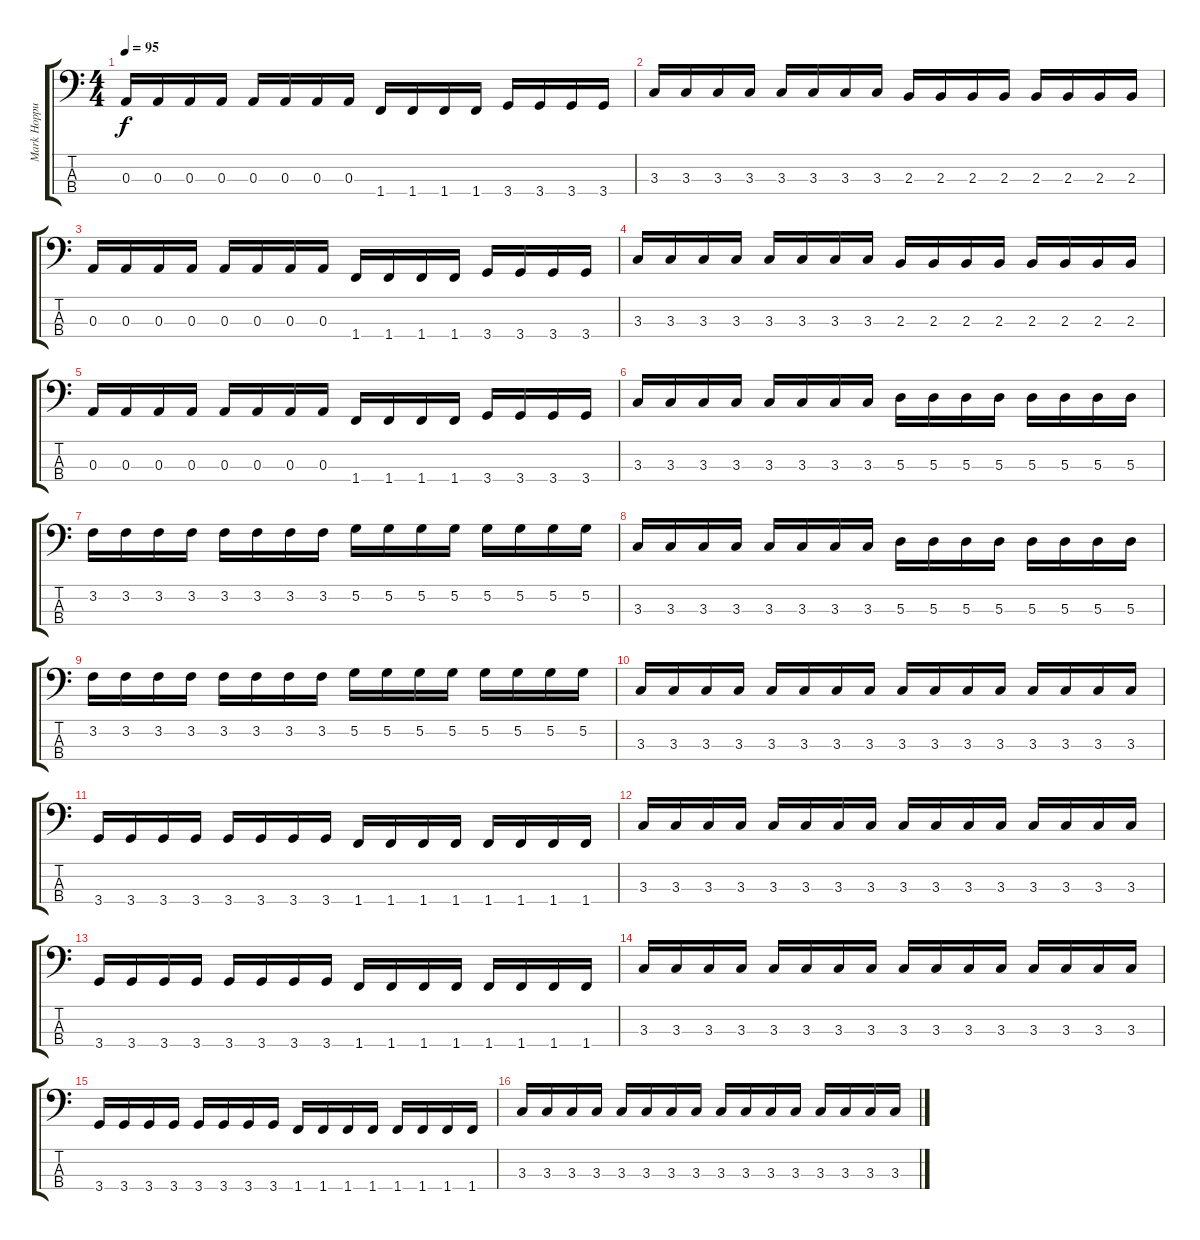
\track ("Mark Hoppus" "Mark Hoppu") {instrument electricbassfinger}
\staff {score tabs}
\tuning (G2 D2 A1 E1) {hide}
\ts (4 4)
\tempo 95
\clef f4
\ks c
0.3.16{dy f} 0.3.16 0.3.16 0.3.16 0.3.16 0.3.16 0.3.16 0.3.16 1.4.16 1.4.16 1.4.16 1.4.16 3.4.16 3.4.16 3.4.16 3.4.16 |
3.3.16 3.3.16 3.3.16 3.3.16 3.3.16 3.3.16 3.3.16 3.3.16 2.3.16 2.3.16 2.3.16 2.3.16 2.3.16 2.3.16 2.3.16 2.3.16 |
0.3.16 0.3.16 0.3.16 0.3.16 0.3.16 0.3.16 0.3.16 0.3.16 1.4.16 1.4.16 1.4.16 1.4.16 3.4.16 3.4.16 3.4.16 3.4.16 |
3.3.16 3.3.16 3.3.16 3.3.16 3.3.16 3.3.16 3.3.16 3.3.16 2.3.16 2.3.16 2.3.16 2.3.16 2.3.16 2.3.16 2.3.16 2.3.16 |
0.3.16 0.3.16 0.3.16 0.3.16 0.3.16 0.3.16 0.3.16 0.3.16 1.4.16 1.4.16 1.4.16 1.4.16 3.4.16 3.4.16 3.4.16 3.4.16 |
3.3.16 3.3.16 3.3.16 3.3.16 3.3.16 3.3.16 3.3.16 3.3.16 5.3.16 5.3.16 5.3.16 5.3.16 5.3.16 5.3.16 5.3.16 5.3.16 |
3.2.16 3.2.16 3.2.16 3.2.16 3.2.16 3.2.16 3.2.16 3.2.16 5.2.16 5.2.16 5.2.16 5.2.16 5.2.16 5.2.16 5.2.16 5.2.16 |
3.3.16 3.3.16 3.3.16 3.3.16 3.3.16 3.3.16 3.3.16 3.3.16 5.3.16 5.3.16 5.3.16 5.3.16 5.3.16 5.3.16 5.3.16 5.3.16 |
3.2.16 3.2.16 3.2.16 3.2.16 3.2.16 3.2.16 3.2.16 3.2.16 5.2.16 5.2.16 5.2.16 5.2.16 5.2.16 5.2.16 5.2.16 5.2.16 |
3.3.16 3.3.16 3.3.16 3.3.16 3.3.16 3.3.16 3.3.16 3.3.16 3.3.16 3.3.16 3.3.16 3.3.16 3.3.16 3.3.16 3.3.16 3.3.16 |
3.4.16 3.4.16 3.4.16 3.4.16 3.4.16 3.4.16 3.4.16 3.4.16 1.4.16 1.4.16 1.4.16 1.4.16 1.4.16 1.4.16 1.4.16 1.4.16 |
3.3.16 3.3.16 3.3.16 3.3.16 3.3.16 3.3.16 3.3.16 3.3.16 3.3.16 3.3.16 3.3.16 3.3.16 3.3.16 3.3.16 3.3.16 3.3.16 |
3.4.16 3.4.16 3.4.16 3.4.16 3.4.16 3.4.16 3.4.16 3.4.16 1.4.16 1.4.16 1.4.16 1.4.16 1.4.16 1.4.16 1.4.16 1.4.16 |
3.3.16 3.3.16 3.3.16 3.3.16 3.3.16 3.3.16 3.3.16 3.3.16 3.3.16 3.3.16 3.3.16 3.3.16 3.3.16 3.3.16 3.3.16 3.3.16 |
3.4.16 3.4.16 3.4.16 3.4.16 3.4.16 3.4.16 3.4.16 3.4.16 1.4.16 1.4.16 1.4.16 1.4.16 1.4.16 1.4.16 1.4.16 1.4.16 |
3.3.16 3.3.16 3.3.16 3.3.16 3.3.16 3.3.16 3.3.16 3.3.16 3.3.16 3.3.16 3.3.16 3.3.16 3.3.16 3.3.16 3.3.16 3.3.16
